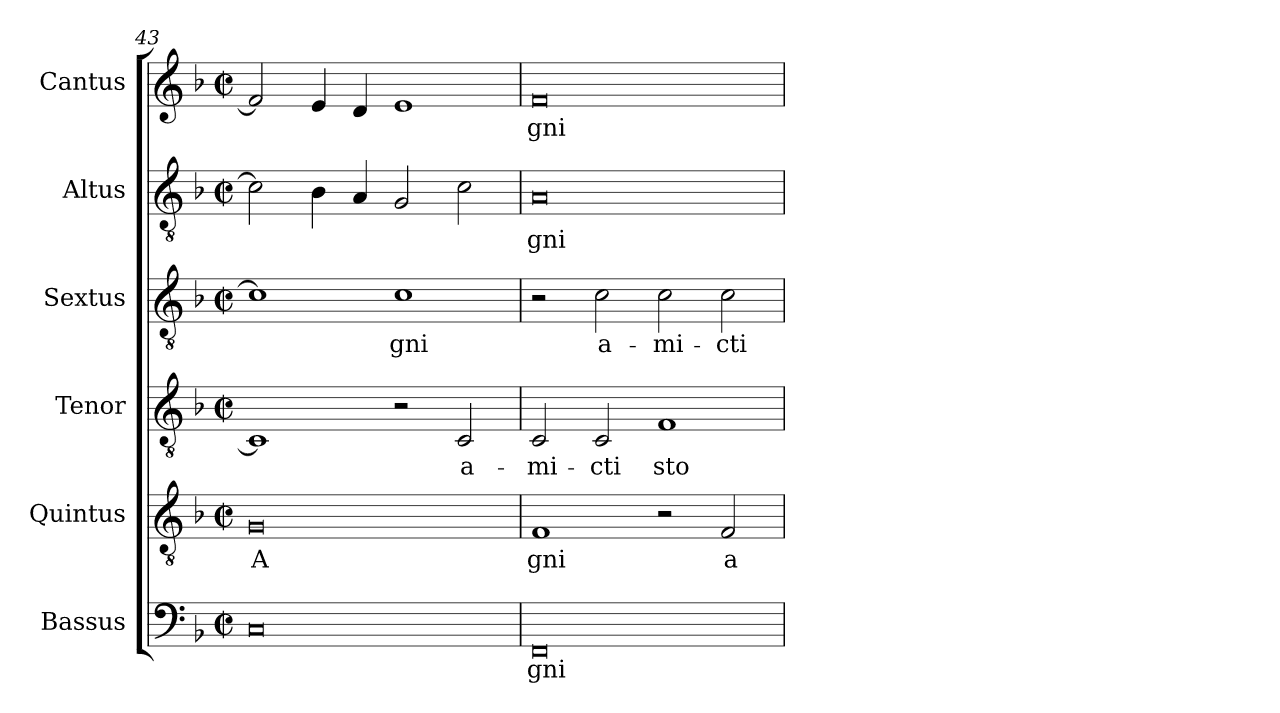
**kern	**text	**kern	**text	**kern	**text	**kern	**text	**kern	**text	**kern	**text
*part6	*part6	*part5	*part5	*part4	*part4	*part3	*part3	*part2	*part2	*part1	*part1
*staff6	*staff6	*staff5	*staff5	*staff4	*staff4	*staff3	*staff3	*staff2	*staff2	*staff1	*staff1
*I"Bassus	*	*I"Quintus	*	*I"Tenor	*	*I"Sextus	*	*I"Altus	*	*I"Cantus	*
*clefF4	*	*clefGv2	*	*clefGv2	*	*clefGv2	*	*clefGv2	*	*clefG2	*
*k[b-]	*	*k[b-]	*	*k[b-]	*	*k[b-]	*	*k[b-]	*	*k[b-]	*
*F:	*	*F:	*	*F:	*	*F:	*	*F:	*	*F:	*
*M2/2	*	*M2/2	*	*M2/2	*	*M2/2	*	*M2/2	*	*M2/2	*
*met(c|)	*	*met(c|)	*	*met(c|)	*	*met(c|)	*	*met(c|)	*	*met(c|)	*
=43	=43	=43	=43	=43	=43	=43	=43	=43	=43	=43	=43
!	!LO:LY:b:cj	!	!LO:LY:b:cj	!	!LO:LY:b:cj	!	!LO:LY:b:cj	!	!LO:LY:b:cj	!	!LO:LY:b:cj
0C	.	0G	A	1C]	.	1c]	--	2c\]	--	2f/]	--
!	!	!	!	!	!	!	!	!	!LO:LY:b:cj	!	!LO:LY:b:cj
.	.	.	.	.	.	.	.	4B-\	--	4e/	--
!	!	!	!	!	!	!	!	!	!LO:LY:b:cj	!	!LO:LY:b:cj
.	.	.	.	.	.	.	.	4A/	--	4d/	--
!	!	!	!	!	!	!	!LO:LY:b:cj	!	!LO:LY:b:cj	!	!LO:LY:b:cj
.	.	.	.	2r	.	1c	-gni	2G/	--	1e	--
!	!	!	!	!	!LO:LY:b:cj	!	!	!	!LO:LY:b:cj	!	!
.	.	.	.	2C/	a-	.	.	2c\	--	.	.
=44	=44	=44	=44	=44	=44	=44	=44	=44	=44	=44	=44
!	!LO:LY:b:cj	!	!LO:LY:b:cj	!	!LO:LY:b:cj	!	!	!	!LO:LY:b:cj	!	!LO:LY:b:cj
0FF	gni	1F	gni	2C/	-mi-	2r	.	0A	-gni	0f	-gni
!	!	!	!	!	!LO:LY:b:cj	!	!LO:LY:b:cj	!	!	!	!
.	.	.	.	2C/	-cti	2c\	a-	.	.	.	.
!	!	!	!	!	!LO:LY:b:cj	!	!LO:LY:b:cj	!	!	!	!
.	.	2r	.	1F	sto-	2c\	-mi-	.	.	.	.
!	!	!	!LO:LY:b:cj	!	!	!	!LO:LY:b:cj	!	!	!	!
.	.	2F/	a	.	.	2c\	-cti	.	.	.	.
=	=	=	=	=	=	=	=	=	=	=	=
*-	*-	*-	*-	*-	*-	*-	*-	*-	*-	*-	*-
